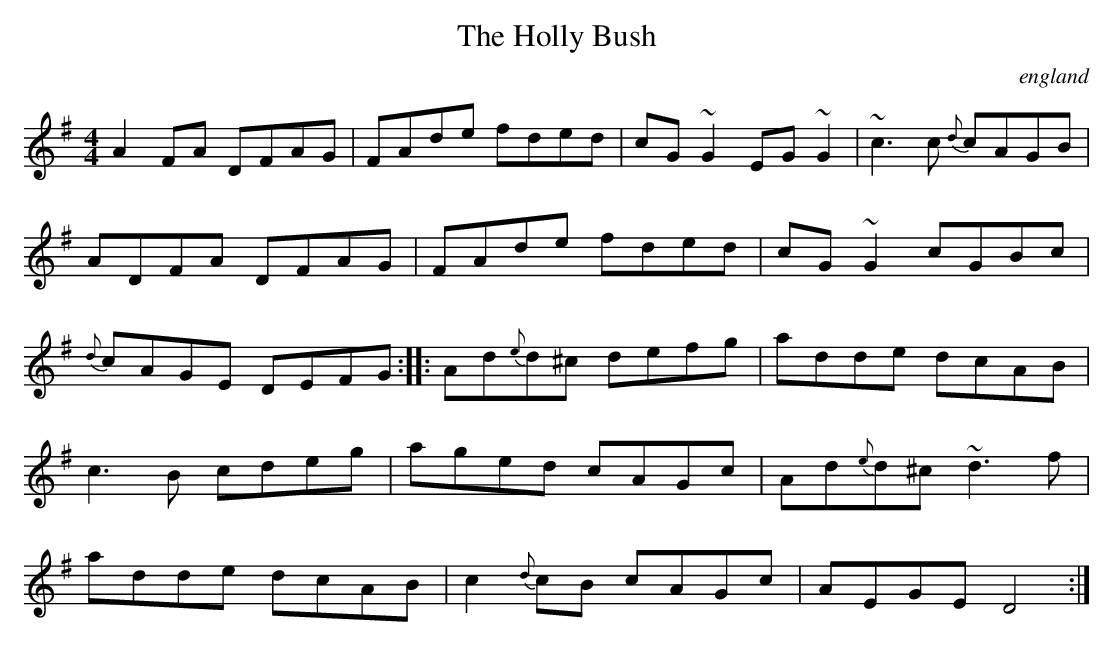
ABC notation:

X:1
T:Holly Bush, The
O:england
M:4/4
L:1/8
K:G
A2FA DFAG | FAde fded | cG~G2 EG~G2 |~c3c {d}cAGB | ADFA DFAG |\
FAde fded | cG~G2 cGBc| {d}cAGE DEFG:: Ad{e}d^c defg | adde dcAB |\
c3B cdeg | aged cAGc | Ad{e}d^c ~d3f | adde dcAB | c2{d}cB cAGc | AEGE D4 :|
